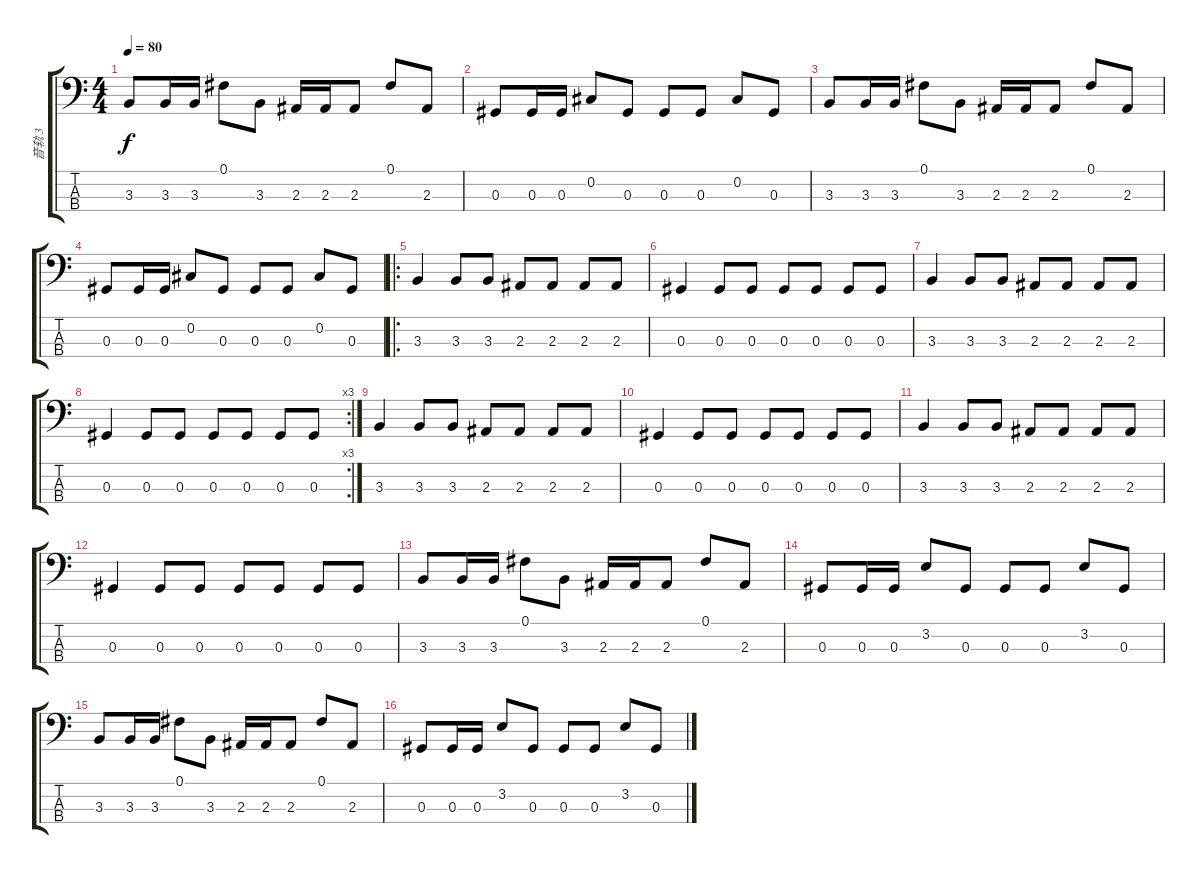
\track ("音轨 3" "音轨 3") {instrument electricbassfinger}
\staff {score tabs}
\tuning (Gb2 Db2 Ab1 Eb1) {hide}
\ts (4 4)
\tempo 80
\clef f4
\ks c
3.3.8{dy f} 3.3.16 3.3.16 0.1.8 3.3.8 2.3.16 2.3.16 2.3.8 0.1.8 2.3.8 |
0.3.8 0.3.16 0.3.16 0.2.8 0.3.8 0.3.8 0.3.8 0.2.8 0.3.8 |
3.3.8 3.3.16 3.3.16 0.1.8 3.3.8 2.3.16 2.3.16 2.3.8 0.1.8 2.3.8 |
0.3.8 0.3.16 0.3.16 0.2.8 0.3.8 0.3.8 0.3.8 0.2.8 0.3.8 |
\ro
3.3.4 3.3.8 3.3.8 2.3.8 2.3.8 2.3.8 2.3.8 |
0.3.4 0.3.8 0.3.8 0.3.8 0.3.8 0.3.8 0.3.8 |
3.3.4 3.3.8 3.3.8 2.3.8 2.3.8 2.3.8 2.3.8 |
\rc 3
0.3.4 0.3.8 0.3.8 0.3.8 0.3.8 0.3.8 0.3.8 |
3.3.4 3.3.8 3.3.8 2.3.8 2.3.8 2.3.8 2.3.8 |
0.3.4 0.3.8 0.3.8 0.3.8 0.3.8 0.3.8 0.3.8 |
3.3.4 3.3.8 3.3.8 2.3.8 2.3.8 2.3.8 2.3.8 |
0.3.4 0.3.8 0.3.8 0.3.8 0.3.8 0.3.8 0.3.8 |
3.3.8 3.3.16 3.3.16 0.1.8 3.3.8 2.3.16 2.3.16 2.3.8 0.1.8 2.3.8 |
0.3.8 0.3.16 0.3.16 3.2.8 0.3.8 0.3.8 0.3.8 3.2.8 0.3.8 |
3.3.8 3.3.16 3.3.16 0.1.8 3.3.8 2.3.16 2.3.16 2.3.8 0.1.8 2.3.8 |
0.3.8 0.3.16 0.3.16 3.2.8 0.3.8 0.3.8 0.3.8 3.2.8 0.3.8
